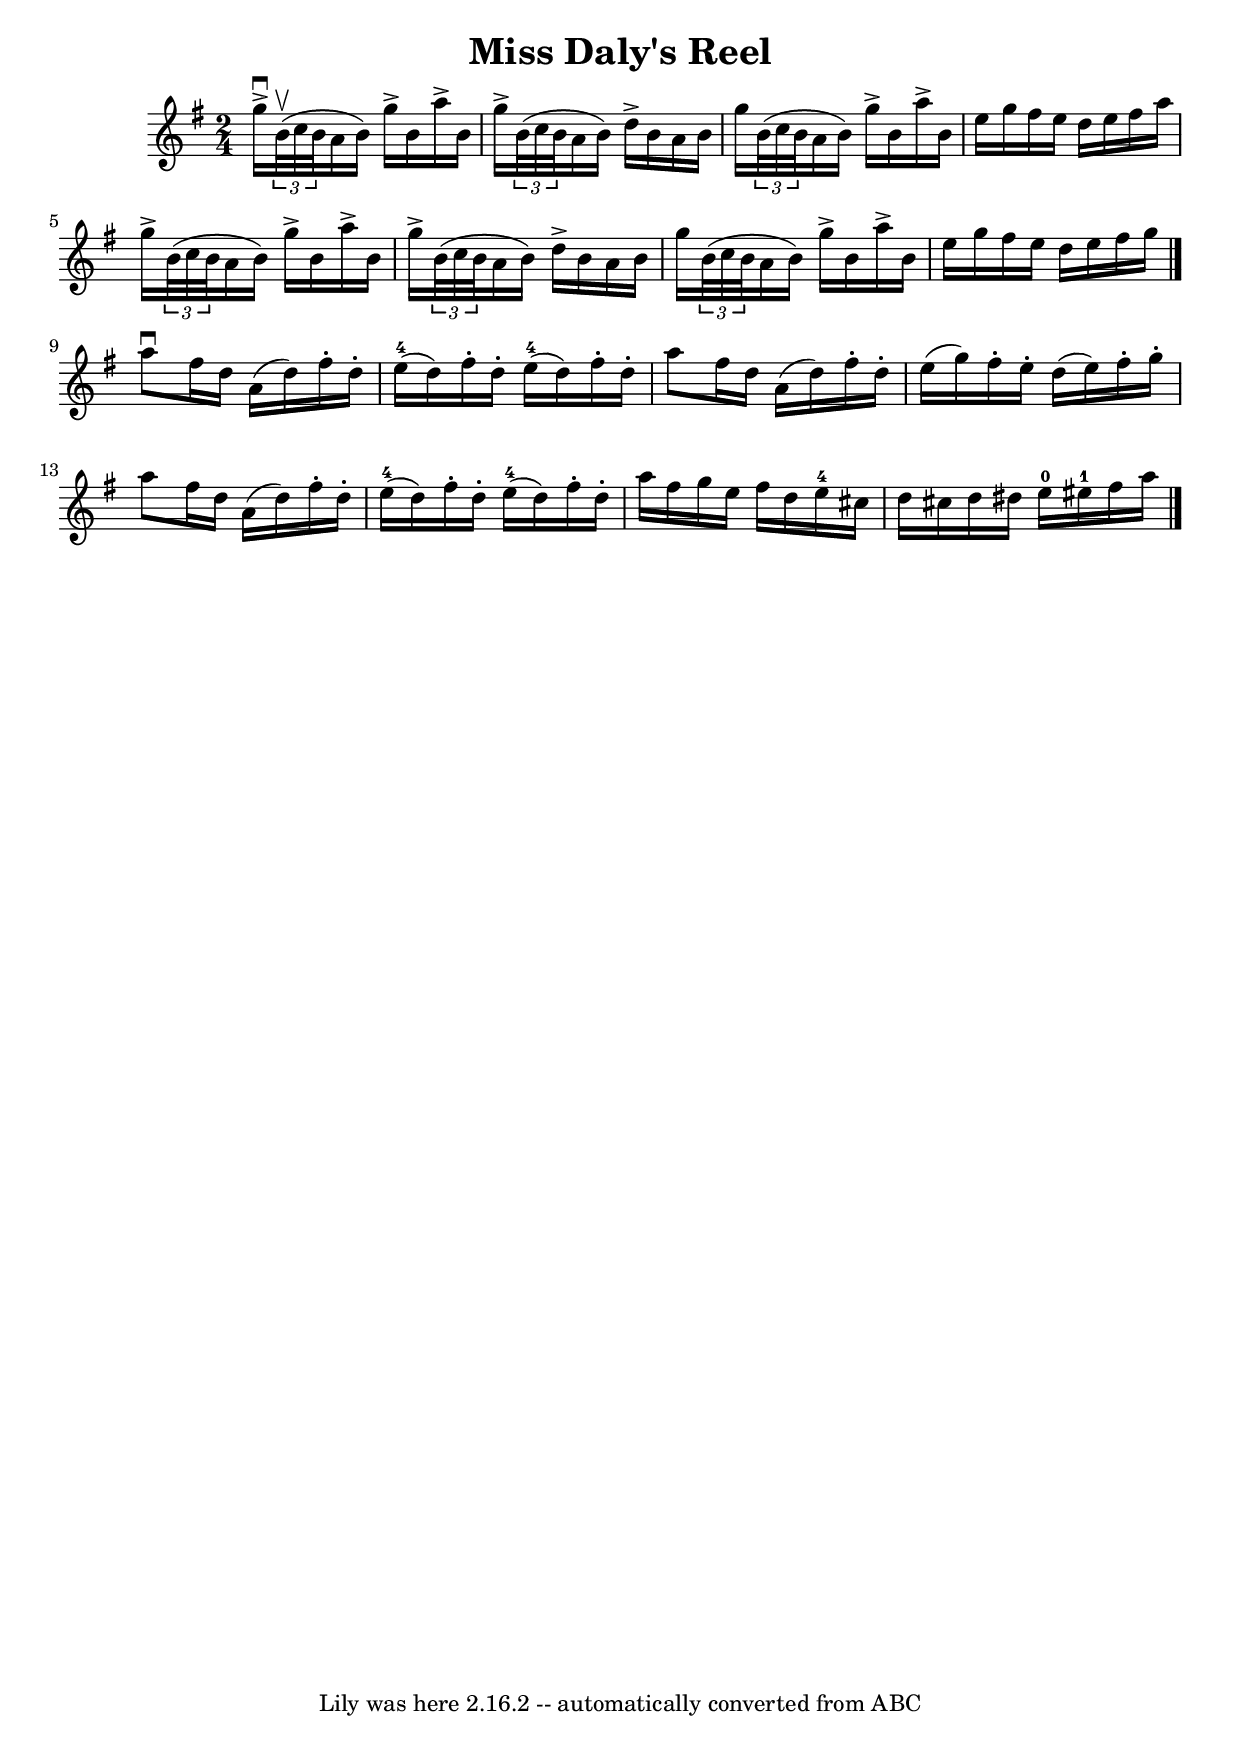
\version "2.7.40"
\include "Mammoth.ily"
\header {
	%% book = "Ryan's Mammoth Collection"
	crossRefNumber = "1"
	footnotes = "\\\\367"
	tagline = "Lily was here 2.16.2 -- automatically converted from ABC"
	title = "Miss Daly's Reel"
}
voicedefault =  {


\time 2/4 
\key g \major g''16^\downbow^\accent   \times 2/3 { b'32 
^\upbow(c''32 b'32  } a'16 b'16) g''16^\accent b'16 a''16 
^\accent b'16    |
 g''16^\accent   \times 2/3 { b'32 (c''32    
b'32  } a'16 b'16) d''16^\accent b'16 a'16 b'16    |
  
 g''16    \times 2/3 { b'32 (c''32 b'32  } a'16 b'16) g''16 
^\accent b'16 a''16^\accent b'16    |
 e''16 g''16    
fis''16 e''16 d''16 e''16 fis''16 a''16    |
 g''16 
^\accent   \times 2/3 { b'32 (c''32 b'32  } a'16 b'16) g''16 
^\accent b'16 a''16^\accent b'16    |
 g''16^\accent   
\times 2/3 { b'32 (c''32 b'32  } a'16 b'16) d''16^\accent   
b'16 a'16 b'16    |
 g''16    \times 2/3 { b'32 (c''32    
b'32  } a'16 b'16) g''16^\accent b'16 a''16^\accent b'16    
|
 e''16 g''16 fis''16 e''16 d''16 e''16 fis''16    
g''16    \bar "|." a''8^\downbow fis''16 d''16 a'16 (d''16)  
 fis''16 -. d''16 -.   |
 e''16-4(d''16) fis''16 -.   
d''16 -. e''16-4(d''16) fis''16 -. d''16 -.   |
     
a''8 fis''16 d''16 a'16 (d''16) fis''16 -. d''16 -.   
|
 e''16 (g''16) fis''16 -. e''16 -. d''16 (e''16)   
fis''16 -. g''16 -.   |
 a''8 fis''16 d''16 a'16 (d''16 
) fis''16 -. d''16 -.   |
 e''16-4(d''16) fis''16 -. 
 d''16 -. e''16-4(d''16) fis''16 -. d''16 -.   |
     
a''16 fis''16 g''16 e''16 fis''16 d''16 e''16-4 cis''16  
  |
 d''16 cis''16 d''16 dis''16 e''16-0 eis''16 
-1 fis''16 a''16      \bar "|."   
}

\score{
    <<

	\context Staff="default"
	{
	    \voicedefault 
	}

    >>
	\layout {
	}
	\midi {}
}
